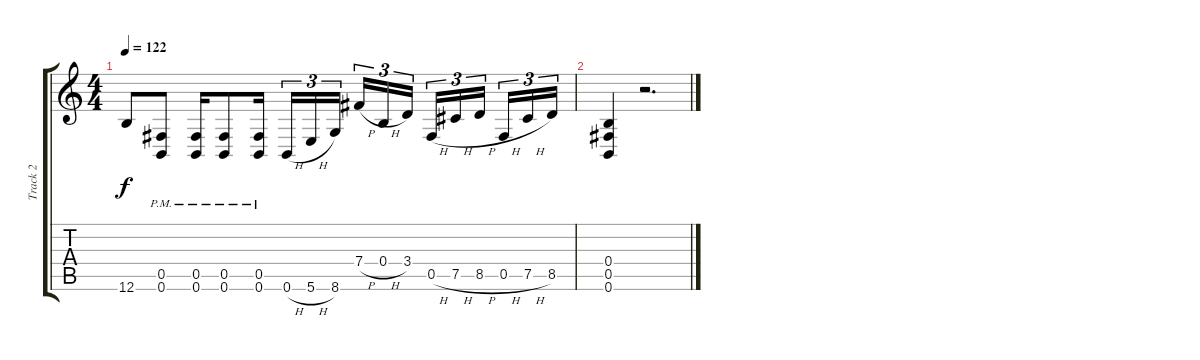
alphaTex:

\track ("Track 2" "Track 2") {instrument distortionguitar}
\staff {score tabs}
\tuning (Db4 Ab3 E3 B2 Gb2 B1) {hide}
\ts (4 4)
\tempo 122
\clef g2
\ks c
12.6.8{dy f} (0.5{pm} 0.6{pm}).8 (0.5{pm} 0.6{pm}).16 (0.5{pm} 0.6{pm}).8 (0.5{pm} 0.6{pm}).16 0.6{h}.16{tu (3 2)} 5.6{h}.16{tu (3 2)} 8.6.16{tu (3 2) beam splitsecondary} 7.4{h}.16{tu (3 2)} 0.4{h}.16{tu (3 2)} 3.4.16{tu (3 2)} 0.5{h}.16{tu (3 2)} 7.5{h}.16{tu (3 2)} 8.5{h}.16{tu (3 2) beam splitsecondary} 0.5{h}.16{tu (3 2)} 7.5{h}.16{tu (3 2)} 8.5.16{tu (3 2)} |
(0.4 0.5 0.6).4 r.2{d}
